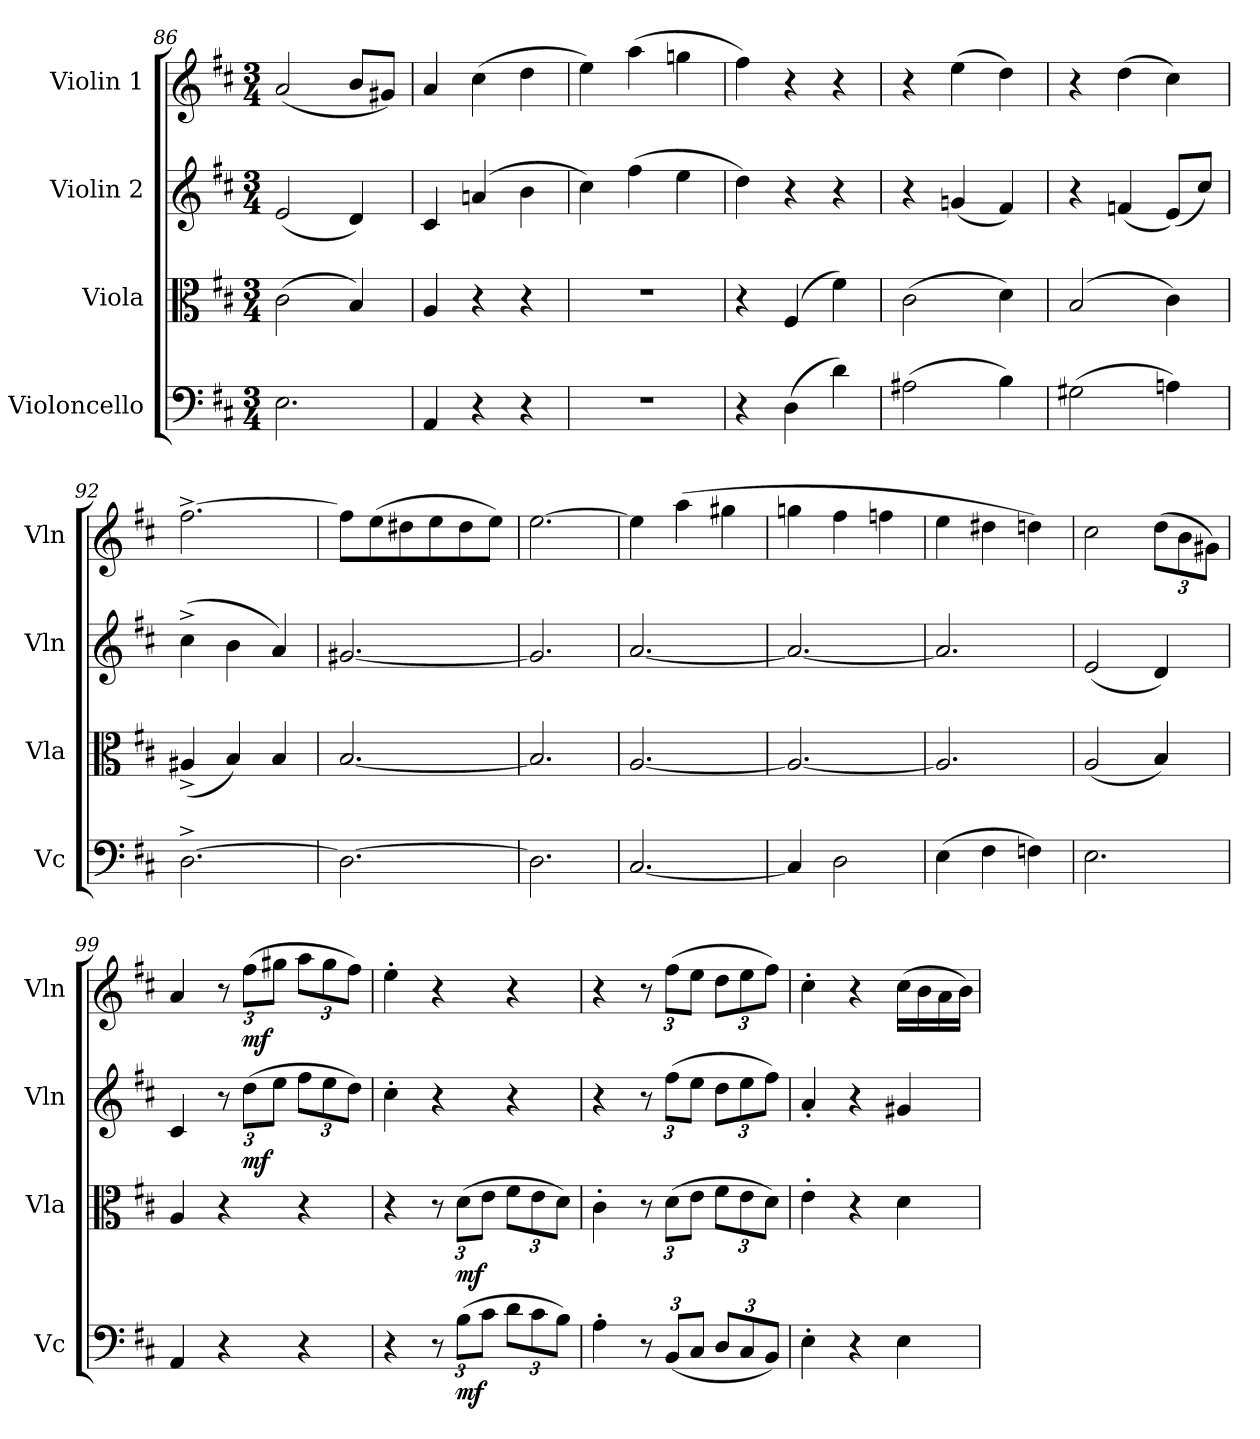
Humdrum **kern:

**kern	**dynam	**kern	**dynam	**kern	**dynam	**kern	**dynam
*part4	*part4	*part3	*part3	*part2	*part2	*part1	*part1
*staff4	*staff4	*staff3	*staff3	*staff2	*staff2	*staff1	*staff1
*I"Violoncello	*	*I"Viola	*	*I"Violin 2	*	*I"Violin 1	*
*I'Vc	*	*I'Vla	*	*I'Vln	*	*I'Vln	*
!!LO:LB:g=z
*clefF4	*	*clefC3	*	*clefG2	*	*clefG2	*
*k[f#c#]	*	*k[f#c#]	*	*k[f#c#]	*	*k[f#c#]	*
*M3/4	*	*M3/4	*	*M3/4	*	*M3/4	*
=86	=86	=86	=86	=86	=86	=86	=86
2.E\	.	(>2c#\	.	(<2e/	.	(<2a/	.
.	.	4B/)	.	4d/)	.	8b/L	.
.	.	.	.	.	.	8g#X/J)	.
=87	=87	=87	=87	=87	=87	=87	=87
4AA/	.	4A/	.	4c#/	.	4a/	.
4r	.	4r	.	(>4an/	.	(>4cc#\	.
4r	.	4r	.	4b\	.	4dd\	.
=88	=88	=88	=88	=88	=88	=88	=88
2.r	.	2.r	.	4cc#\)	.	4ee\)	.
.	.	.	.	(>4ff#\	.	(>4aa\	.
.	.	.	.	4ee\	.	4ggn\	.
=89	=89	=89	=89	=89	=89	=89	=89
4r	.	4r	.	4dd\)	.	4ff#\)	.
(>4D\	.	(>4F#/	.	4r	.	4r	.
4d\)	.	4f#\)	.	4r	.	4r	.
=90	=90	=90	=90	=90	=90	=90	=90
(>2A#X\	.	(>2c#\	.	4r	.	4r	.
.	.	.	.	(<4gn/	.	(>4ee\	.
4B\)	.	4d\)	.	4f#/)	.	4dd\)	.
=91	=91	=91	=91	=91	=91	=91	=91
(>2G#X\	.	(>2B/	.	4r	.	4r	.
.	.	.	.	(<4fn/	.	(>4dd\	.
4An\)	.	4c#\)	.	(<8e/L)	.	4cc#\)	.
.	.	.	.	8cc#/J)	.	.	.
=92	=92	=92	=92	=92	=92	=92	=92
[2.D^\	.	(<4A#X^/	.	(>4cc#^\	.	[2.ff#^\	.
.	.	4B/)	.	4b\	.	.	.
.	.	4B/	.	4a/)	.	.	.
=93	=93	=93	=93	=93	=93	=93	=93
2.D\_	.	[2.B/	.	[2.g#X/	.	8ff#\L]	.
.	.	.	.	.	.	(>8ee\	.
.	.	.	.	.	.	8dd#X\	.
.	.	.	.	.	.	8ee\	.
.	.	.	.	.	.	8dd#\	.
.	.	.	.	.	.	8ee\J)	.
=94	=94	=94	=94	=94	=94	=94	=94
2.D\]	.	2.B/]	.	2.g#/]	.	[2.ee\	.
!!LO:LB:g=z
=95	=95	=95	=95	=95	=95	=95	=95
[2.C#/	.	[2.A/	.	[2.a/	.	4ee\]	.
.	.	.	.	.	.	(>4aa\	.
.	.	.	.	.	.	4gg#X\	.
=96	=96	=96	=96	=96	=96	=96	=96
4C#/]	.	2.A/_	.	2.a/_	.	4ggn\	.
2D\	.	.	.	.	.	4ff#\	.
.	.	.	.	.	.	4ffn\	.
=97	=97	=97	=97	=97	=97	=97	=97
(>4E\	.	2.A/]	.	2.a/]	.	4ee\	.
4F#\	.	.	.	.	.	4dd#X\	.
4Fn\)	.	.	.	.	.	4ddn\)	.
=98	=98	=98	=98	=98	=98	=98	=98
2.E\	.	(<2A/	.	(<2e/	.	2cc#\	.
*	*	*	*	*	*	*Xbrackettup	*
.	.	4B/)	.	4d/)	.	(>12dd\L	.
.	.	.	.	.	.	12b\	.
.	.	.	.	.	.	12g#X\J)	.
=99	=99	=99	=99	=99	=99	=99	=99
4AA/	.	4A/	.	4c#/	.	4a/	.
*	*	*	*	*Xbrackettup	*	*	*
4r	.	4r	.	12r	.	12r	.
!	!	!	!	!	!LO:DY:b	!	!LO:DY:b
.	.	.	.	(>12dd\L	mf	(>12ff#\L	mf
.	.	.	.	12ee\J	.	12gg#X\J	.
4r	.	4r	.	12ff#\L	.	12aa\L	.
.	.	.	.	12ee\	.	12gg#\	.
.	.	.	.	12dd\J)	.	12ff#\J)	.
=100	=100	=100	=100	=100	=100	=100	=100
4r	.	4r	.	4cc#'\	.	4ee'\	.
*Xbrackettup	*	*Xbrackettup	*	*	*	*	*
12r	.	12r	.	4r	.	4r	.
!	!LO:DY:b	!	!LO:DY:b	!	!	!	!
(>12B\L	mf	(>12d\L	mf	.	.	.	.
12c#\J	.	12e\J	.	.	.	.	.
12d\L	.	12f#\L	.	4r	.	4r	.
12c#\	.	12e\	.	.	.	.	.
12B\J)	.	12d\J)	.	.	.	.	.
=101	=101	=101	=101	=101	=101	=101	=101
4A'\	.	4c#'\	.	4r	.	4r	.
12r	.	12r	.	12r	.	12r	.
(<12BB/L	.	(>12d\L	.	(>12ff#\L	.	(>12ff#\L	.
12C#/J	.	12e\J	.	12ee\J	.	12ee\J	.
12D/L	.	12f#\L	.	12dd\L	.	12dd\L	.
12C#/	.	12e\	.	12ee\	.	12ee\	.
12BB/J)	.	12d\J)	.	12ff#\J)	.	12ff#\J)	.
!!LO:PB:g=z
=102	=102	=102	=102	=102	=102	=102	=102
4E'\	.	4e'\	.	4a'/	.	4cc#'\	.
4r	.	4r	.	4r	.	4r	.
4E\	.	4d\	.	4g#X/	.	(>16cc#\LL	.
.	.	.	.	.	.	16b\	.
.	.	.	.	.	.	16a\	.
.	.	.	.	.	.	16b\JJ)	.
=	=	=	=	=	=	=	=
*-	*-	*-	*-	*-	*-	*-	*-
